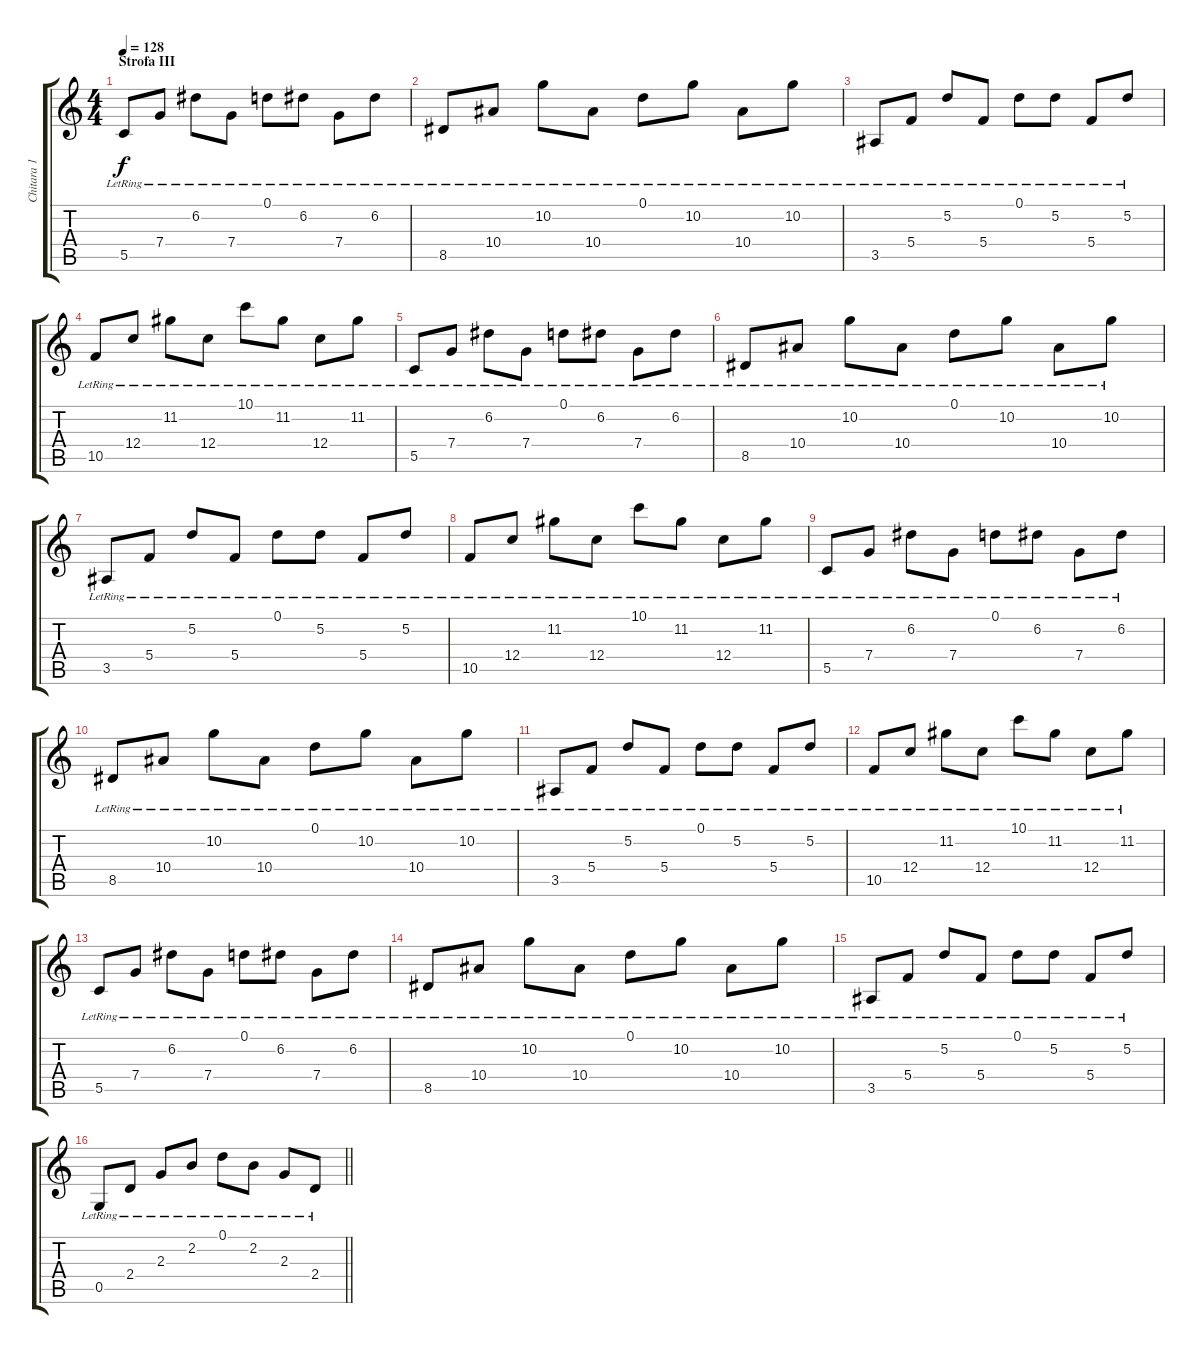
\track ("Chitara 1" "Chitara 1") {instrument acousticguitarsteel}
\staff {score tabs}
\tuning (D4 A3 F3 C3 G2 C2) {hide}
\ts (4 4)
\section ("" "Strofa III")
\tempo 128
\clef g2
\ks c
5.5{lr}.8{dy f} 7.4{lr}.8 6.2{lr}.8 7.4{lr}.8 0.1{lr}.8 6.2{lr}.8 7.4{lr}.8 6.2{lr}.8 |
8.5{lr}.8 10.4{lr}.8 10.2{lr}.8 10.4{lr}.8 0.1{lr}.8 10.2{lr}.8 10.4{lr}.8 10.2{lr}.8 |
3.5{lr}.8 5.4{lr}.8 5.2{lr}.8 5.4{lr}.8 0.1{lr}.8 5.2{lr}.8 5.4{lr}.8 5.2{lr}.8 |
10.5{lr}.8 12.4{lr}.8 11.2{lr}.8 12.4{lr}.8 10.1{lr}.8 11.2{lr}.8 12.4{lr}.8 11.2{lr}.8 |
5.5{lr}.8 7.4{lr}.8 6.2{lr}.8 7.4{lr}.8 0.1{lr}.8 6.2{lr}.8 7.4{lr}.8 6.2{lr}.8 |
8.5{lr}.8 10.4{lr}.8 10.2{lr}.8 10.4{lr}.8 0.1{lr}.8 10.2{lr}.8 10.4{lr}.8 10.2{lr}.8 |
3.5{lr}.8 5.4{lr}.8 5.2{lr}.8 5.4{lr}.8 0.1{lr}.8 5.2{lr}.8 5.4{lr}.8 5.2{lr}.8 |
10.5{lr}.8 12.4{lr}.8 11.2{lr}.8 12.4{lr}.8 10.1{lr}.8 11.2{lr}.8 12.4{lr}.8 11.2{lr}.8 |
5.5{lr}.8 7.4{lr}.8 6.2{lr}.8 7.4{lr}.8 0.1{lr}.8 6.2{lr}.8 7.4{lr}.8 6.2{lr}.8 |
8.5{lr}.8 10.4{lr}.8 10.2{lr}.8 10.4{lr}.8 0.1{lr}.8 10.2{lr}.8 10.4{lr}.8 10.2{lr}.8 |
3.5{lr}.8 5.4{lr}.8 5.2{lr}.8 5.4{lr}.8 0.1{lr}.8 5.2{lr}.8 5.4{lr}.8 5.2{lr}.8 |
10.5{lr}.8 12.4{lr}.8 11.2{lr}.8 12.4{lr}.8 10.1{lr}.8 11.2{lr}.8 12.4{lr}.8 11.2{lr}.8 |
5.5{lr}.8 7.4{lr}.8 6.2{lr}.8 7.4{lr}.8 0.1{lr}.8 6.2{lr}.8 7.4{lr}.8 6.2{lr}.8 |
8.5{lr}.8 10.4{lr}.8 10.2{lr}.8 10.4{lr}.8 0.1{lr}.8 10.2{lr}.8 10.4{lr}.8 10.2{lr}.8 |
3.5{lr}.8 5.4{lr}.8 5.2{lr}.8 5.4{lr}.8 0.1{lr}.8 5.2{lr}.8 5.4{lr}.8 5.2{lr}.8 |
\barLineRight lightlight
0.5{lr}.8 2.4{lr}.8 2.3{lr}.8 2.2{lr}.8 0.1{lr}.8 2.2{lr}.8 2.3{lr}.8 2.4{lr}.8
